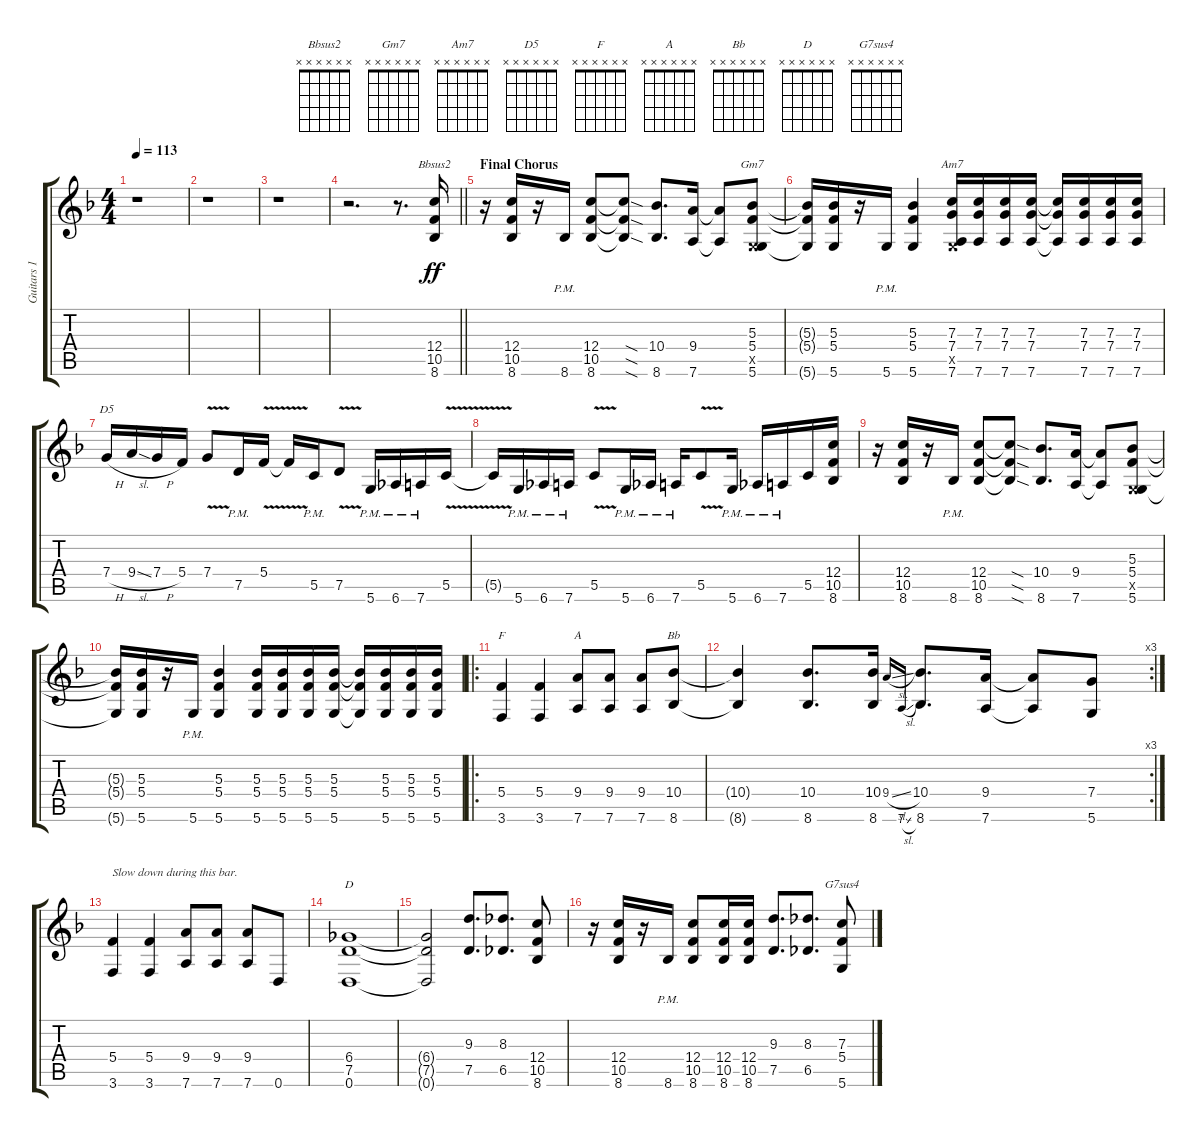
\track ("Guitars 1 + 2: main" "Guitars 1 ") {instrument distortionguitar}
\staff {score tabs}
\tuning (D4 A3 F3 C3 G2 D2) {hide}
\chord ("Bbsus2" x x x x x x)
\chord ("Gm7" x x x x x x)
\chord ("Am7" x x x x x x)
\chord ("D5" x x x x x x)
\chord ("F" x x x x x x)
\chord ("A" x x x x x x)
\chord ("Bb" x x x x x x)
\chord ("D" x x x x x x)
\chord ("G7sus4" x x x x x x)
\ts (4 4)
\tempo 113
\clef g2
\ks dminor
r.1{dy ff} |
r.1 |
r.1 |
\barLineRight lightlight
r.2{d} r.8{d} (12.4 10.5 8.6).16{ch "Bbsus2"} |
\section ("" "Final Chorus")
r.16 (12.4 10.5 8.6).16 r.16 8.6{pm}.16 (12.4 10.5 8.6).8 (12.4{sod t} 10.5{sod t} 8.6{sod t}).8 (10.4 8.6).8{d} (9.4 7.6).16 (9.4{t} 7.6{t}).8 (5.3 5.4 0.5{x} 5.6).8{ch "Gm7"} |
(5.3{t} 5.4{t} 5.6{t}).16 (5.3 5.4 5.6).16 r.16 5.6{pm}.16 (5.3 5.4 5.6).4 (7.3 7.4 0.5{x} 7.6).16{ch "Am7"} (7.3 7.4 7.6).16 (7.3 7.4 7.6).16 (7.3 7.4 7.6).16 (7.3{t} 7.4{t} 7.6{t}).16 (7.3 7.4 7.6).16 (7.3 7.4 7.6).16 (7.3 7.4 7.6).16 |
7.4{h}.16{ch "D5"} 9.4{sl}.16 7.4{h}.16 5.4.16 7.4{v}.8 7.5{pm}.16 5.4{v}.16 5.4{v t}.16 5.5{pm}.16 7.5{v}.8 5.6{pm}.16 6.6{pm}.16 7.6{pm}.16 5.5{v}.16 |
5.5{v t}.16 5.6{pm}.16 6.6{pm}.16 7.6{pm}.16 5.5{v}.8 5.6{pm}.16 6.6{pm}.16 7.6{pm}.16 5.5{v}.8 5.6{pm}.16 6.6{pm}.16 7.6{pm}.16 5.5.16 (12.4 10.5 8.6).16 |
r.16 (12.4 10.5 8.6).16 r.16 8.6{pm}.16 (12.4 10.5 8.6).8 (12.4{sod t} 10.5{sod t} 8.6{sod t}).8 (10.4 8.6).8{d} (9.4 7.6).16 (9.4{t} 7.6{t}).8 (5.3 5.4 0.5{x} 5.6).8 |
(5.3{t} 5.4{t} 5.6{t}).16 (5.3 5.4 5.6).16 r.16 5.6{pm}.16 (5.3 5.4 5.6).4 (5.3 5.4 5.6).16 (5.3 5.4 5.6).16 (5.3 5.4 5.6).16 (5.3 5.4 5.6).16 (5.3{t} 5.4{t} 5.6{t}).16 (5.3 5.4 5.6).16 (5.3 5.4 5.6).16 (5.3 5.4 5.6).16 |
\ro
(5.4 3.6).4{ch "F"} (5.4 3.6).4 (9.4 7.6).8{ch "A"} (9.4 7.6).8 (9.4 7.6).8 (10.4 8.6).8{ch "Bb"} |
\rc 3
(10.4{t} 8.6{t}).4 (10.4 8.6).8{d} (10.4 8.6).16 9.4{sl}.16{gr onbeat} 7.6{sl}.16{gr onbeat} (10.4 8.6).8{d} (9.4 7.6).16 (9.4{t} 7.6{t}).8 (7.4 5.6).8 |
(5.4 3.6).4{txt "Slow down during this bar."} (5.4 3.6).4 (9.4 7.6).8 (9.4 7.6).8 (9.4 7.6).8 0.6.8 |
(6.4 7.5 0.6).1{ch "D"} |
(6.4{t} 7.5{t} 0.6{t}).2 (9.3 7.5).8{d} (8.3 6.5).8{d} (12.4 10.5 8.6).8 |
r.16 (12.4 10.5 8.6).16 r.16 8.6{pm}.16 (12.4 10.5 8.6).8 (12.4 10.5 8.6).16 (12.4 10.5 8.6).16 (9.3 7.5).8{d} (8.3 6.5).8{d} (7.3 5.4 5.6).8{ch "G7sus4"}
